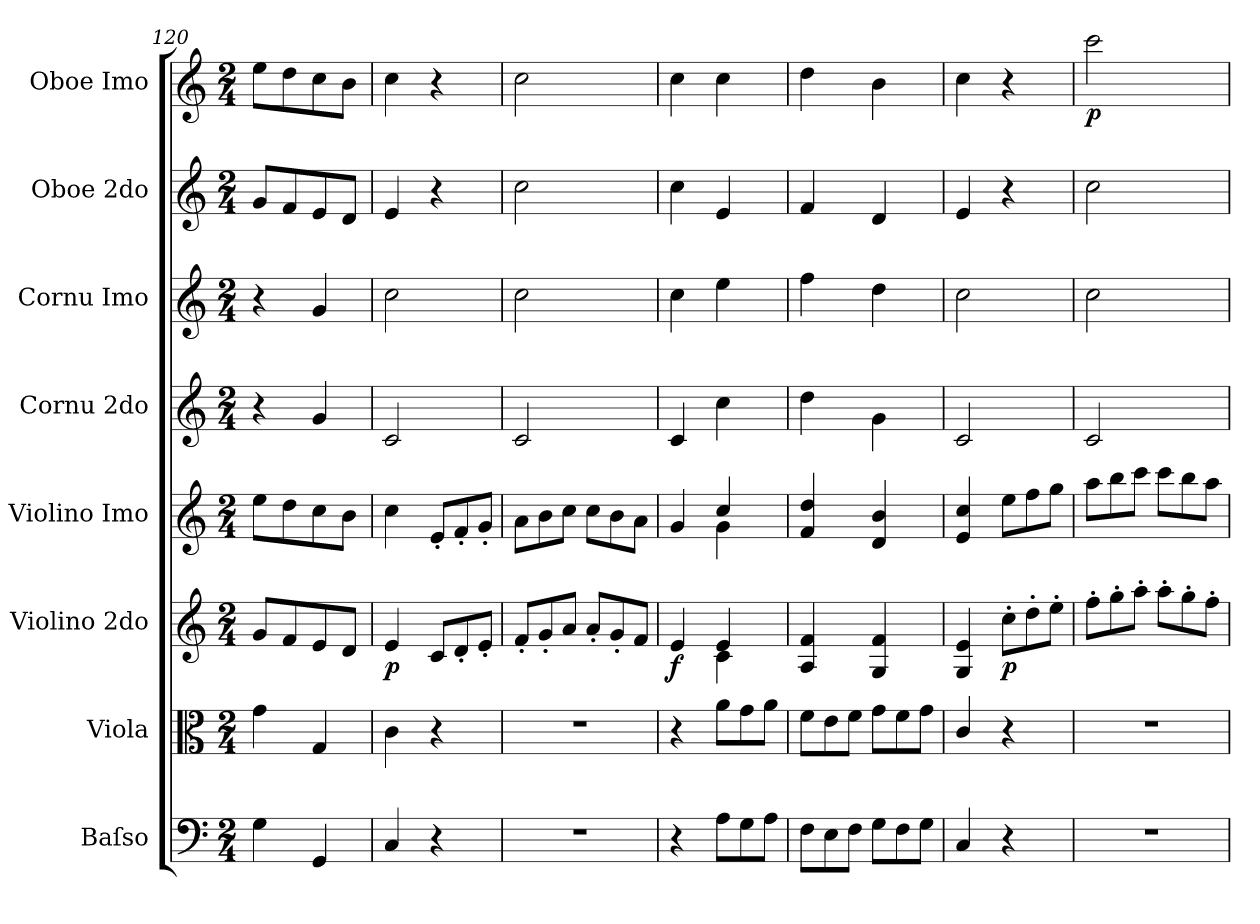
**kern	**kern	**kern	**dynam	**kern	**kern	**kern	**kern	**kern	**dynam
*part8	*part7	*part6	*part6	*part5	*part4	*part3	*part2	*part1	*part1
*staff8	*staff7	*staff6	*staff6	*staff5	*staff4	*staff3	*staff2	*staff1	*staff1
*I"Baſso	*I"Viola	*I"Violino 2do	*	*I"Violino Imo	*I"Cornu 2do	*I"Cornu Imo	*I"Oboe 2do	*I"Oboe Imo	*
*I'B	*I'Vla	*I'Vl 2	*	*I'Vl 1	*I'Cor 2	*I'Cor 1	*I'Ob 2	*I'Ob 1	*
*clefF4	*clefC3	*clefG2	*	*clefG2	*clefG2	*clefG2	*clefG2	*clefG2	*
*k[]	*k[]	*k[]	*	*k[]	*k[]	*k[]	*k[]	*k[]	*
*C:	*C:	*C:	*	*C:	*C:	*C:	*C:	*C:	*
*M2/4	*M2/4	*M2/4	*	*M2/4	*M2/4	*M2/4	*M2/4	*M2/4	*
=120	=120	=120	=120	=120	=120	=120	=120	=120	=120
4G\	4g\	8g/L	.	8ee\L	4r	4r	8g/L	8ee\L	.
.	.	8f/	.	8dd\	.	.	8f/	8dd\	.
4GG/	4G/	8e/	.	8cc\	4g/	4g/	8e/	8cc\	.
.	.	8d/J	.	8b\J	.	.	8d/J	8b\J	.
=121	=121	=121	=121	=121	=121	=121	=121	=121	=121
4C/	4c\	4e/	p	4cc\	2c/	2cc\	4e/	4cc\	.
*	*	*Xtuplet	*	*Xtuplet	*	*	*	*	*
4r	4r	12c/L	.	12e'/L	.	.	4r	4r	.
.	.	12d'/	.	12f'/	.	.	.	.	.
.	.	12e'/J	.	12g'/J	.	.	.	.	.
=122	=122	=122	=122	=122	=122	=122	=122	=122	=122
2r	2r	12f'/L	.	12a\L	2c/	2cc\	2cc\	2cc\	.
.	.	12g'/	.	12b\	.	.	.	.	.
.	.	12a/J	.	12cc\J	.	.	.	.	.
.	.	12a'/L	.	12cc\L	.	.	.	.	.
.	.	12g'/	.	12b\	.	.	.	.	.
.	.	12f/J	.	12a\J	.	.	.	.	.
=123	=123	=123	=123	=123	=123	=123	=123	=123	=123
*	*	*^	*	*^	*	*	*	*	*
4r	4r	4e/	4ryy	f	4g/	4ryy	4c/	4cc\	4cc\	4cc\	.
*Xtuplet	*Xtuplet	*	*	*	*	*	*	*	*	*	*
12A\L	12a\L	4e/	4c\	.	4cc/	4g\	4cc\	4ee\	4e/	4cc\	.
12G\	12g\	.	.	.	.	.	.	.	.	.	.
12A\J	12a\J	.	.	.	.	.	.	.	.	.	.
*	*	*v	*v	*	*	*	*	*	*	*	*
*	*	*	*	*v	*v	*	*	*	*	*
=124	=124	=124	=124	=124	=124	=124	=124	=124	=124
12F\L	12f\L	4A/ 4f/	.	4f/ 4dd/	4dd\	4ff\	4f/	4dd\	.
12E\	12e\	.	.	.	.	.	.	.	.
12F\J	12f\J	.	.	.	.	.	.	.	.
12G\L	12g\L	4G/ 4f/	.	4d/ 4b/	4g\	4dd\	4d/	4b\	.
12F\	12f\	.	.	.	.	.	.	.	.
12G\J	12g\J	.	.	.	.	.	.	.	.
=125	=125	=125	=125	=125	=125	=125	=125	=125	=125
4C/	4c/	4G/ 4e/	.	4e/ 4cc/	2c/	2cc\	4e/	4cc\	.
4r	4r	12cc'\L	p	12ee\L	.	.	4r	4r	.
.	.	12dd'\	.	12ff\	.	.	.	.	.
.	.	12ee'\J	.	12gg\J	.	.	.	.	.
=126	=126	=126	=126	=126	=126	=126	=126	=126	=126
2r	2r	12ff'\L	.	12aa\L	2c/	2cc\	2cc\	2ccc\	p
.	.	12gg'\	.	12bb\	.	.	.	.	.
.	.	12aa'\J	.	12ccc\J	.	.	.	.	.
.	.	12aa'\L	.	12ccc\L	.	.	.	.	.
.	.	12gg'\	.	12bb\	.	.	.	.	.
.	.	12ff'\J	.	12aa\J	.	.	.	.	.
=	=	=	=	=	=	=	=	=	=
*-	*-	*-	*-	*-	*-	*-	*-	*-	*-
